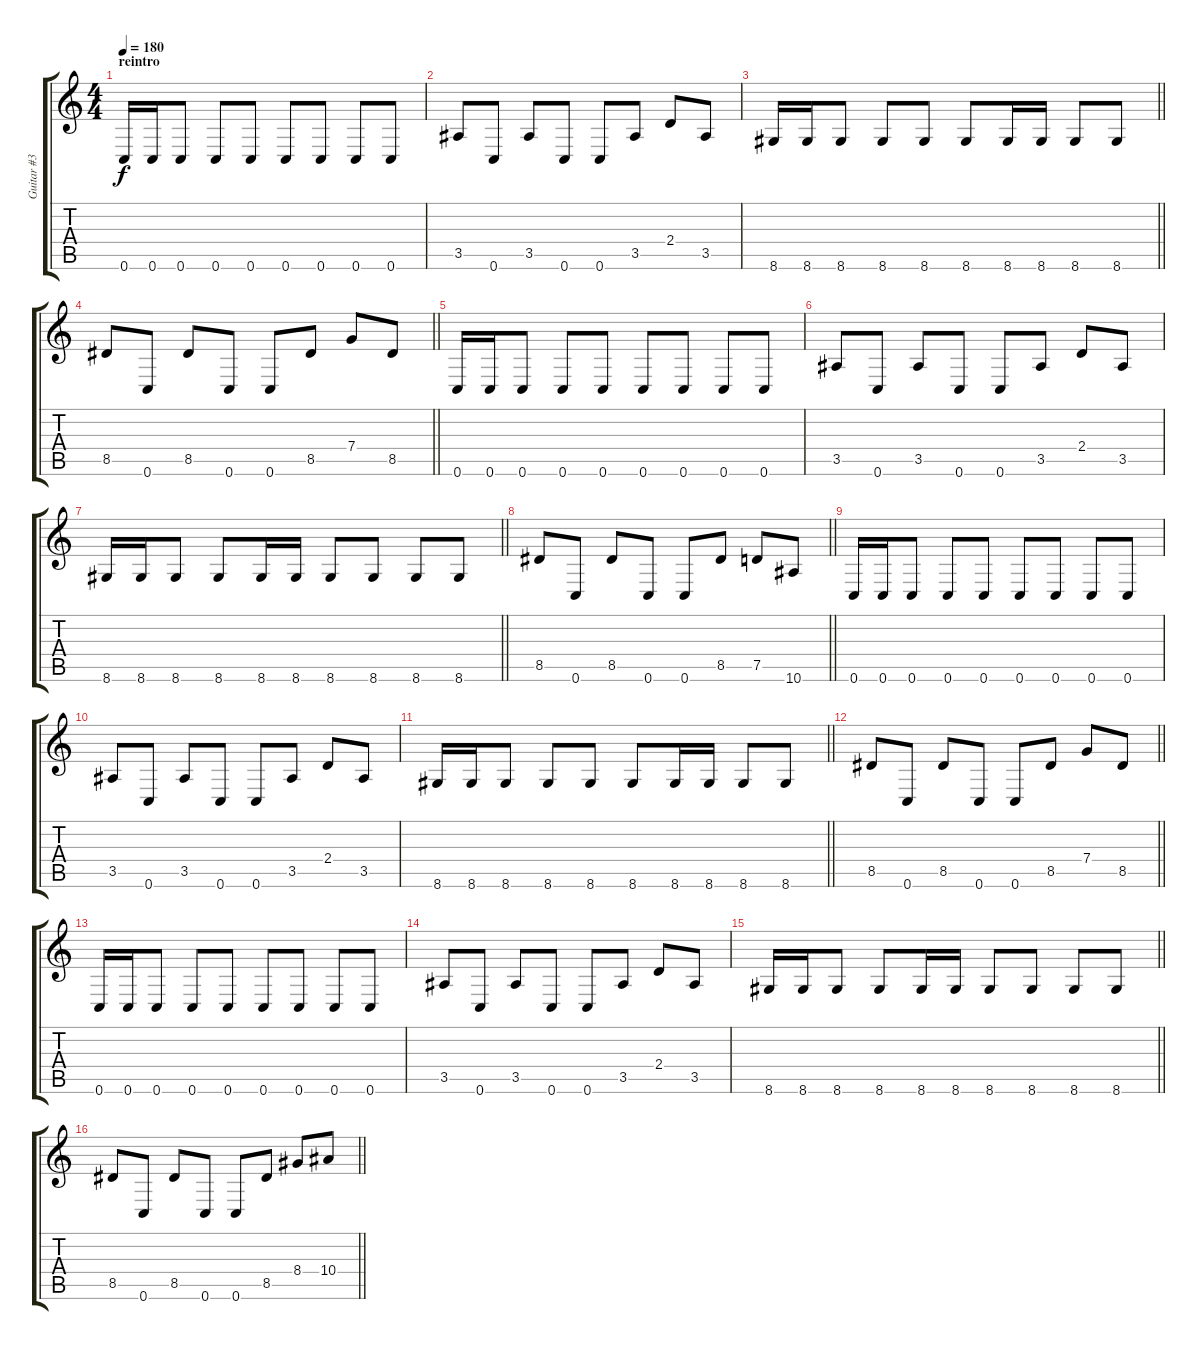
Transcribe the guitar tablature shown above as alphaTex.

\track ("Guitar #3" "Guitar #3") {instrument distortionguitar}
\staff {score tabs}
\tuning (D4 A3 F3 C3 G2 C2) {hide}
\ts (4 4)
\section ("" "reintro")
\tempo 180
\clef g2
\ks c
0.6.16{dy f} 0.6.16 0.6.8 0.6.8 0.6.8 0.6.8 0.6.8 0.6.8 0.6.8 |
3.5.8 0.6.8 3.5.8 0.6.8 0.6.8 3.5.8 2.4.8 3.5.8 |
\barLineRight lightlight
8.6.16 8.6.16 8.6.8 8.6.8 8.6.8 8.6.8 8.6.16 8.6.16 8.6.8 8.6.8 |
\barLineRight lightlight
8.5.8 0.6.8 8.5.8 0.6.8 0.6.8 8.5.8 7.4.8 8.5.8 |
0.6.16 0.6.16 0.6.8 0.6.8 0.6.8 0.6.8 0.6.8 0.6.8 0.6.8 |
3.5.8 0.6.8 3.5.8 0.6.8 0.6.8 3.5.8 2.4.8 3.5.8 |
\barLineRight lightlight
8.6.16 8.6.16 8.6.8 8.6.8 8.6.16 8.6.16 8.6.8 8.6.8 8.6.8 8.6.8 |
\barLineRight lightlight
8.5.8 0.6.8 8.5.8 0.6.8 0.6.8 8.5.8 7.5.8 10.6.8 |
0.6.16 0.6.16 0.6.8 0.6.8 0.6.8 0.6.8 0.6.8 0.6.8 0.6.8 |
3.5.8 0.6.8 3.5.8 0.6.8 0.6.8 3.5.8 2.4.8 3.5.8 |
\barLineRight lightlight
8.6.16 8.6.16 8.6.8 8.6.8 8.6.8 8.6.8 8.6.16 8.6.16 8.6.8 8.6.8 |
\barLineRight lightlight
8.5.8 0.6.8 8.5.8 0.6.8 0.6.8 8.5.8 7.4.8 8.5.8 |
0.6.16 0.6.16 0.6.8 0.6.8 0.6.8 0.6.8 0.6.8 0.6.8 0.6.8 |
3.5.8 0.6.8 3.5.8 0.6.8 0.6.8 3.5.8 2.4.8 3.5.8 |
\barLineRight lightlight
8.6.16 8.6.16 8.6.8 8.6.8 8.6.16 8.6.16 8.6.8 8.6.8 8.6.8 8.6.8 |
\barLineRight lightlight
8.5.8 0.6.8 8.5.8 0.6.8 0.6.8 8.5.8 8.4.8 10.4.8
